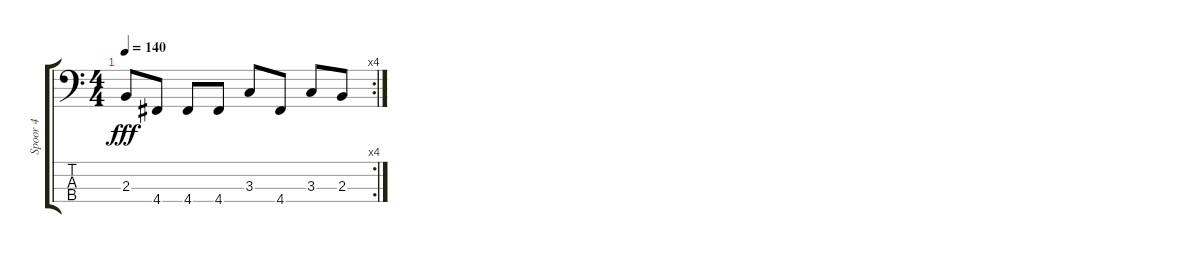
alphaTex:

\track ("Spoor 4" "Spoor 4") {instrument electricbassfinger}
\staff {score tabs}
\tuning (G2 D2 A1 D1) {hide}
\rc 4
\ts (4 4)
\tempo 140
\clef f4
\ks c
2.3.8{dy fff} 4.4.8 4.4.8 4.4.8 3.3.8 4.4.8 3.3.8 2.3.8
